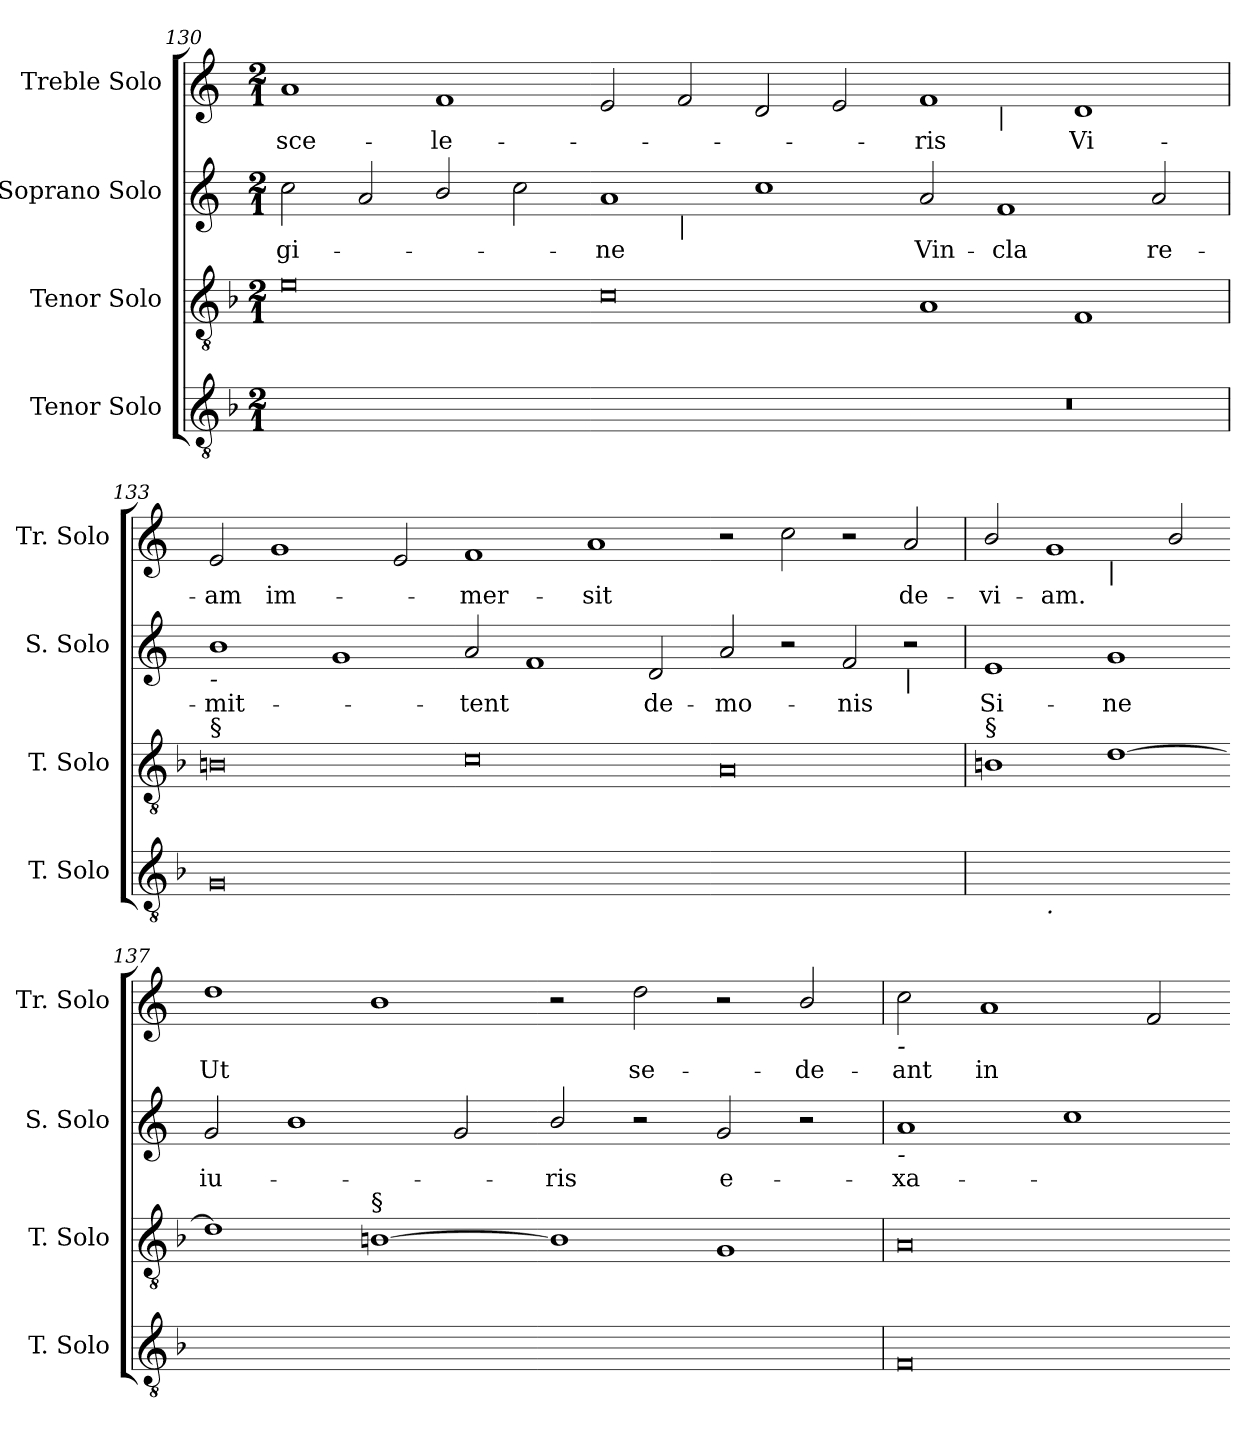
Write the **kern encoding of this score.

**kern	**kern	**kern	**text	**kern	**text
*part4	*part3	*part2	*part2	*part1	*part1
*staff4	*staff3	*staff2	*staff2	*staff1	*staff1
*I"Tenor Solo	*I"Tenor Solo	*I"Soprano Solo	*	*I"Treble Solo	*
*I'T. Solo	*I'T. Solo	*I'S. Solo	*	*I'Tr. Solo	*
*clefGv2	*clefGv2	*clefG2	*	*clefG2	*
*ITrd7c12	*ITrd7c12	*	*	*	*
*k[b-]	*k[b-]	*k[]	*	*k[]	*
*F:	*F:	*C:	*	*C:	*
*M2/1	*M2/1	*M2/1	*	*M2/1	*
=130	=130	=130	=130	=130	=130
!	!	!	!LO:LY:b:color=#000000	!	!
!	!	!	!	!	!LO:LY:b:color=#000000
[<0AAiyy	0Ei	2cci\	-gi-	1ai	sce-
.	.	2ai/	.	.	.
!	!	!	!	!	!LO:LY:b:color=#000000
.	.	2bi/	.	1fi	-le-
.	.	2cci\	.	.	.
=131-	=131-	=131-	=131-	=131-	=131-
!	!	!	!LO:LY:b:color=#000000	!	!
*	*	*^	*	*	*
0AAiyy]	0Ci	1ai	2ryy	-ne	2ei/	.
!	!	!	!LO:TX:b:i:t=|	!	!	!
.	.	.	1.ryy	.	2fi/	.
.	.	1cci	.	.	2di/	.
.	.	.	.	.	2ei/	.
=132-	=132-	=132-	=132-	=132-	=132-	=132-
!LO:N:vis=1	!	!	!	!	!	!
*	*	*v	*v	*	*	*
*	*	*^	*	*	*
!	!	!	!	!LO:LY:b:color=#000000	!	!
*	*	*v	*v	*	*	*
*	*	*^	*	*	*
!	!	!	!	!	!	!LO:LY:b:color=#000000
*	*	*v	*v	*	*^	*
0r	1AAi	2ai/	Vin-	1fi	2ryy	-ris
!	!	!	!	!	!LO:TX:b:i:t=|	!
!	!	!	!LO:LY:b:color=#000000	!	!	!
.	.	1fi	-cla	.	1.ryy	.
!	!	!	!	!	!	!LO:LY:b:color=#000000
.	1FFi	.	.	1di	.	Vi-
!	!	!	!LO:LY:b:color=#000000	!	!	!
.	.	2ai/	re-	.	.	.
*	*	*	*	*v	*v	*
!!LO:LB:g=z
=133	=133	=133	=133	=133	=133
*	*	*	*	*^	*
!	!	!	!LO:LY:b:color=#000000	!	!	!
*	*	*	*	*v	*v	*
*	*	*	*	*^	*
!	!	!	!	!LO:TX:b:i:t=-	!	!
!	!	!LO:TX:b:i:t=-	!	!	!	!
!	!LO:TX:a:t=§	!	!	!	!	!
!	!	!	!	!	!	!LO:LY:b:color=#000000
*	*	*	*	*v	*v	*
0GGi	0BBni	1bi	-mit-	2ei/	-am
!	!	!	!	!	!LO:LY:b:color=#000000
.	.	.	.	1gi	im-
.	.	1gi	.	.	.
.	.	.	.	2ei/	.
=134-	=134-	=134-	=134-	=134-	=134-
!	!	!	!LO:LY:b:color=#000000	!	!
!	!	!	!	!	!LO:LY:b:color=#000000
[<0FFiyy	0Ci	2ai/	-tent	1fi	-mer-
.	.	1fi	.	.	.
!	!	!	!	!	!LO:LY:b:color=#000000
.	.	.	.	1ai	-sit
!	!	!	!LO:LY:b:color=#000000	!	!
.	.	2di/	de-	.	.
=135-	=135-	=135-	=135-	=135-	=135-
!	!	!	!LO:LY:b:color=#000000	!	!
0FFiyy]	0AAi	2ai/	-mo-	2r	.
.	.	2r	.	2cci\	.
!	!	!	!LO:LY:b:color=#000000	!	!
.	.	2fi/	-nis	2r	.
!	!	!LO:TX:b:i:t=|	!	!	!
!	!	!	!	!	!LO:LY:b:color=#000000
.	.	2r	.	2ai/	de-
=136	=136	=136	=136	=136	=136
!	!	!	!LO:LY:b:color=#000000	!	!
!	!LO:TX:a:t=§	!	!	!	!
!	!	!	!	!	!LO:LY:b:color=#000000
*^	*	*	*	*^	*
[<0GGiyy	2ryy	1BBni	1ei	Si-	2bi/	1ryy	-vi-
!	!LO:TX:b:i:t=.	!	!	!	!	!	!
!	!	!	!	!	!	!	!LO:LY:b:color=#000000
.	1.ryy	.	.	.	1gi	.	-am.
!	!	!	!	!	!	!LO:TX:b:i:t=|	!
!	!	!	!	!LO:LY:b:color=#000000	!	!	!
.	.	[>1Di	1gi	-ne	.	1ryy	.
.	.	.	.	.	2bi/	.	.
*v	*v	*	*	*	*v	*v	*
=137-	=137-	=137-	=137-	=137-	=137-
*^	*	*	*	*^	*
!	!	!	!	!LO:LY:b:color=#000000	!	!	!
*v	*v	*	*	*	*v	*v	*
*^	*	*	*	*^	*
!	!	!	!	!	!	!	!LO:LY:b:color=#000000
*v	*v	*	*	*	*v	*v	*
0GGiyy_<	1Di]	2gi/	iu-	1ddi	Ut
.	.	1bi	.	.	.
!	!LO:TX:a:t=§	!	!	!	!
.	[<1BBni	.	.	1bi	.
.	.	2gi/	.	.	.
=138-	=138-	=138-	=138-	=138-	=138-
!	!	!	!LO:LY:b:color=#000000	!	!
0GGiyy]	1BBi]	2bi/	-ris	2r	.
!	!	!	!	!	!LO:LY:b:color=#000000
.	.	2r	.	2ddi\	se-
!	!	!	!LO:LY:b:color=#000000	!	!
.	1GGi	2gi/	e-	2r	.
!	!	!	!	!	!LO:LY:b:color=#000000
.	.	2r	.	2bi/	-de-
!!LO:LB:g=z
=139	=139	=139	=139	=139	=139
!	!	!	!LO:LY:b:color=#000000	!	!
!	!	!	!	!LO:TX:b:i:t=-	!
!	!	!LO:TX:b:i:t=-	!	!	!
!	!	!	!	!	!LO:LY:b:color=#000000
0FFi	0AAi	1ai	-xa-	2cci\	-ant
!	!	!	!	!	!LO:LY:b:color=#000000
.	.	.	.	1ai	in
.	.	1cci	.	.	.
.	.	.	.	2fi/	.
=-	=-	=-	=-	=-	=-
*-	*-	*-	*-	*-	*-
